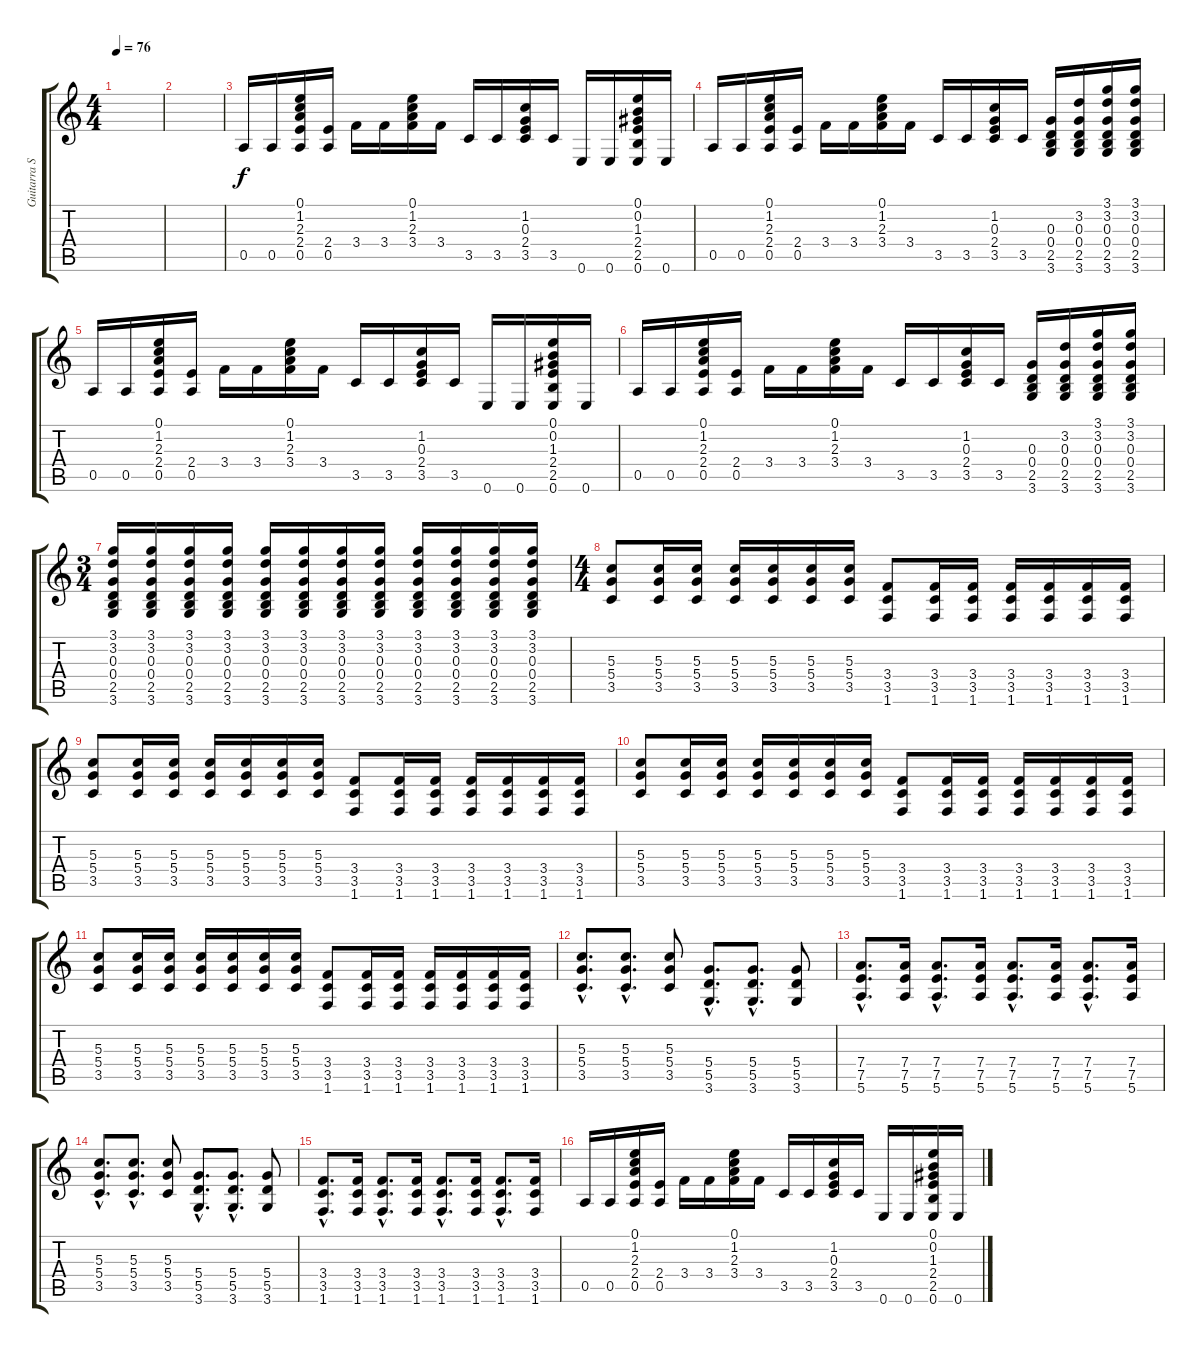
\track ("Guitarra Solo (Yves Passarell)" "Guitarra S") {instrument overdrivenguitar}
\staff {score tabs}
\tuning (E4 B3 G3 D3 A2 E2) {hide}
\ts (4 4)
\tempo 76
\clef g2
\ks c
|
|
0.5.16{volume 12 balance 5} 0.5.16 (0.1 1.2 2.3 2.4 0.5).16 (2.4 0.5).16 3.4.16 3.4.16 (0.1 1.2 2.3 3.4).16 3.4.16 3.5.16 3.5.16 (1.2 0.3 2.4 3.5).16 3.5.16 0.6.16 0.6.16 (0.1 0.2 1.3 2.4 2.5 0.6).16 0.6.16 |
0.5.16 0.5.16 (0.1 1.2 2.3 2.4 0.5).16 (2.4 0.5).16 3.4.16 3.4.16 (0.1 1.2 2.3 3.4).16 3.4.16 3.5.16 3.5.16 (1.2 0.3 2.4 3.5).16 3.5.16 (0.3 0.4 2.5 3.6).16 (3.2 0.3 0.4 2.5 3.6).16 (3.1 3.2 0.3 0.4 2.5 3.6).16 (3.1 3.2 0.3 0.4 2.5 3.6).16 |
0.5.16 0.5.16 (0.1 1.2 2.3 2.4 0.5).16 (2.4 0.5).16 3.4.16 3.4.16 (0.1 1.2 2.3 3.4).16 3.4.16 3.5.16 3.5.16 (1.2 0.3 2.4 3.5).16 3.5.16 0.6.16 0.6.16 (0.1 0.2 1.3 2.4 2.5 0.6).16 0.6.16 |
0.5.16 0.5.16 (0.1 1.2 2.3 2.4 0.5).16 (2.4 0.5).16 3.4.16 3.4.16 (0.1 1.2 2.3 3.4).16 3.4.16 3.5.16 3.5.16 (1.2 0.3 2.4 3.5).16 3.5.16 (0.3 0.4 2.5 3.6).16 (3.2 0.3 0.4 2.5 3.6).16 (3.1 3.2 0.3 0.4 2.5 3.6).16 (3.1 3.2 0.3 0.4 2.5 3.6).16 |
\ts (3 4)
(3.1 3.2 0.3 0.4 2.5 3.6).16 (3.1 3.2 0.3 0.4 2.5 3.6).16 (3.1 3.2 0.3 0.4 2.5 3.6).16 (3.1 3.2 0.3 0.4 2.5 3.6).16 (3.1 3.2 0.3 0.4 2.5 3.6).16 (3.1 3.2 0.3 0.4 2.5 3.6).16 (3.1 3.2 0.3 0.4 2.5 3.6).16 (3.1 3.2 0.3 0.4 2.5 3.6).16 (3.1 3.2 0.3 0.4 2.5 3.6).16 (3.1 3.2 0.3 0.4 2.5 3.6).16 (3.1 3.2 0.3 0.4 2.5 3.6).16 (3.1 3.2 0.3 0.4 2.5 3.6).16 |
\ts (4 4)
(5.3 5.4 3.5).8 (5.3 5.4 3.5).16 (5.3 5.4 3.5).16 (5.3 5.4 3.5).16 (5.3 5.4 3.5).16 (5.3 5.4 3.5).16 (5.3 5.4 3.5).16 (3.4 3.5 1.6).8 (3.4 3.5 1.6).16 (3.4 3.5 1.6).16 (3.4 3.5 1.6).16 (3.4 3.5 1.6).16 (3.4 3.5 1.6).16 (3.4 3.5 1.6).16 |
(5.3 5.4 3.5).8 (5.3 5.4 3.5).16 (5.3 5.4 3.5).16 (5.3 5.4 3.5).16 (5.3 5.4 3.5).16 (5.3 5.4 3.5).16 (5.3 5.4 3.5).16 (3.4 3.5 1.6).8 (3.4 3.5 1.6).16 (3.4 3.5 1.6).16 (3.4 3.5 1.6).16 (3.4 3.5 1.6).16 (3.4 3.5 1.6).16 (3.4 3.5 1.6).16 |
(5.3 5.4 3.5).8 (5.3 5.4 3.5).16 (5.3 5.4 3.5).16 (5.3 5.4 3.5).16 (5.3 5.4 3.5).16 (5.3 5.4 3.5).16 (5.3 5.4 3.5).16 (3.4 3.5 1.6).8 (3.4 3.5 1.6).16 (3.4 3.5 1.6).16 (3.4 3.5 1.6).16 (3.4 3.5 1.6).16 (3.4 3.5 1.6).16 (3.4 3.5 1.6).16 |
(5.3 5.4 3.5).8 (5.3 5.4 3.5).16 (5.3 5.4 3.5).16 (5.3 5.4 3.5).16 (5.3 5.4 3.5).16 (5.3 5.4 3.5).16 (5.3 5.4 3.5).16 (3.4 3.5 1.6).8 (3.4 3.5 1.6).16 (3.4 3.5 1.6).16 (3.4 3.5 1.6).16 (3.4 3.5 1.6).16 (3.4 3.5 1.6).16 (3.4 3.5 1.6).16 |
(5.3{hac} 5.4{hac} 3.5{hac}).8{d} (5.3{hac} 5.4{hac} 3.5{hac}).8{d} (5.3 5.4 3.5).8 (5.4{hac} 5.5{hac} 3.6{hac}).8{d} (5.4{hac} 5.5{hac} 3.6{hac}).8{d} (5.4 5.5 3.6).8 |
(7.4{hac} 7.5{hac} 5.6{hac}).8{d} (7.4 7.5 5.6).16 (7.4{hac} 7.5{hac} 5.6{hac}).8{d} (7.4 7.5 5.6).16 (7.4{hac} 7.5{hac} 5.6{hac}).8{d} (7.4 7.5 5.6).16 (7.4{hac} 7.5{hac} 5.6{hac}).8{d} (7.4 7.5 5.6).16 |
(5.3{hac} 5.4{hac} 3.5{hac}).8{d} (5.3{hac} 5.4{hac} 3.5{hac}).8{d} (5.3 5.4 3.5).8 (5.4{hac} 5.5{hac} 3.6{hac}).8{d} (5.4{hac} 5.5{hac} 3.6{hac}).8{d} (5.4 5.5 3.6).8 |
(3.4{hac} 3.5{hac} 1.6{hac}).8{d} (3.4 3.5 1.6).16 (3.4{hac} 3.5{hac} 1.6{hac}).8{d} (3.4 3.5 1.6).16 (3.4{hac} 3.5{hac} 1.6{hac}).8{d} (3.4 3.5 1.6).16 (3.4{hac} 3.5{hac} 1.6{hac}).8{d} (3.4 3.5 1.6).16 |
0.5.16{volume 12 balance 5} 0.5.16 (0.1 1.2 2.3 2.4 0.5).16 (2.4 0.5).16 3.4.16 3.4.16 (0.1 1.2 2.3 3.4).16 3.4.16 3.5.16 3.5.16 (1.2 0.3 2.4 3.5).16 3.5.16 0.6.16 0.6.16 (0.1 0.2 1.3 2.4 2.5 0.6).16 0.6.16
